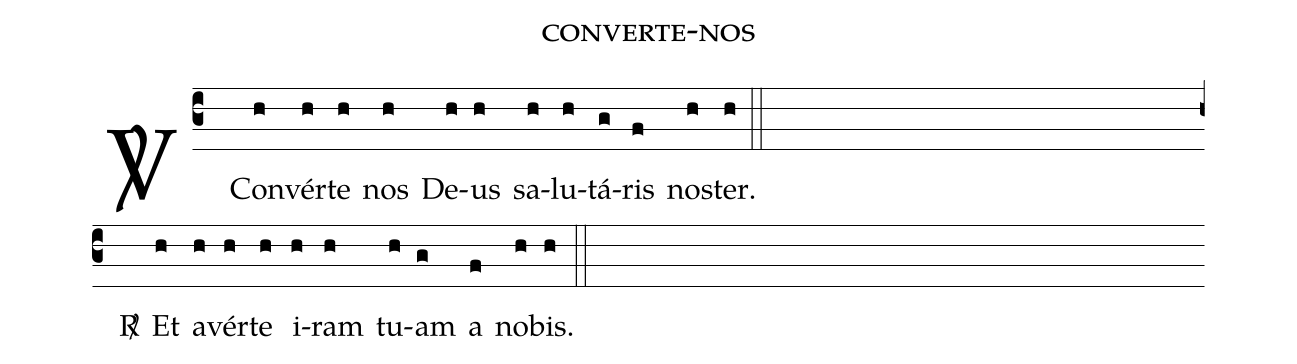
name: converte-nos;
%%
(c3)<v>\Vbar</v>() () Con(h)vér(h)te(h) nos(h) De(h)us(h) sa(h)lu(h)tá(g)ris(f) no(h)ster.(h) (::Z)

<v>\Rbar</v>() Et(h) a(h)vér(h)te(h) i(h)ram(h) tu(h)am(g) a(f) no(h)bis.(h) (::)
